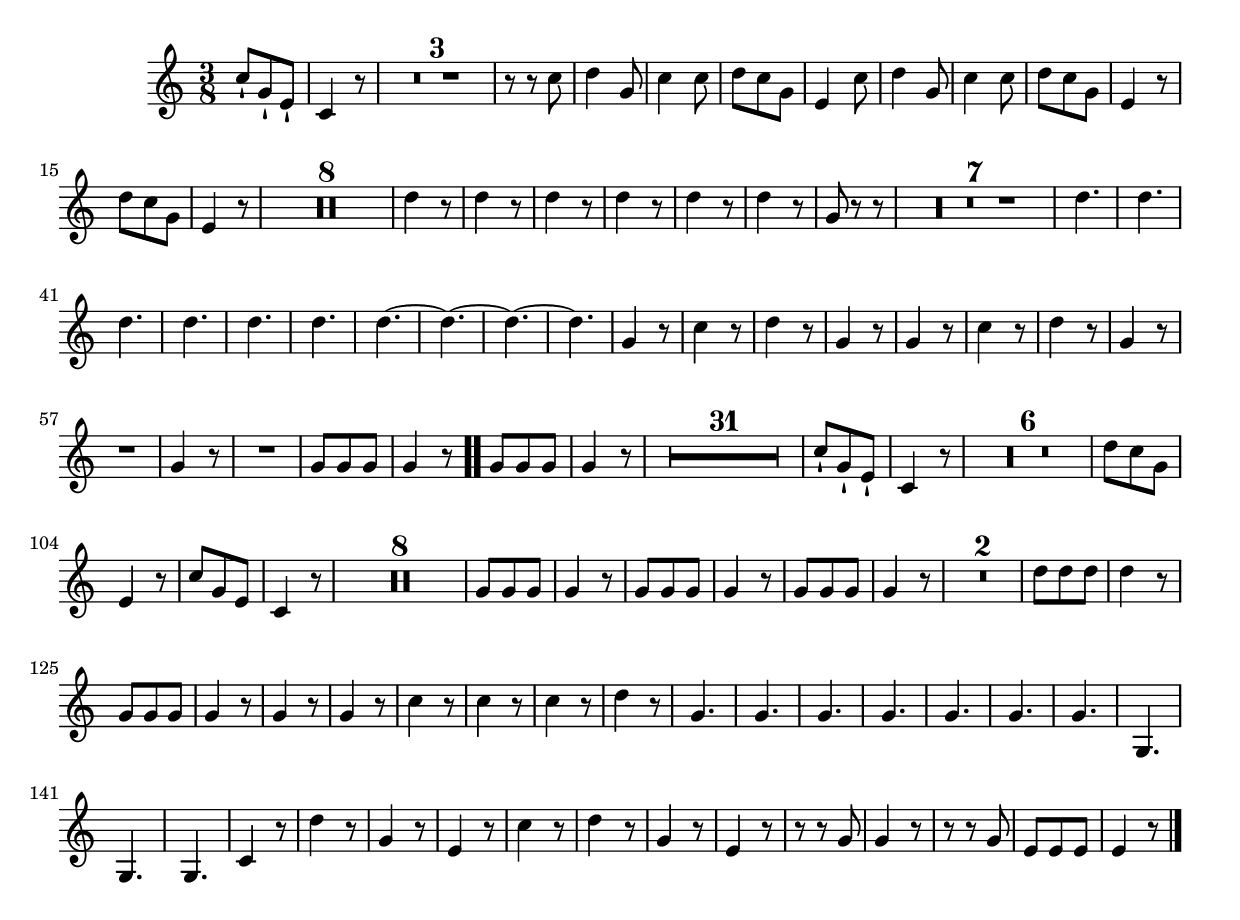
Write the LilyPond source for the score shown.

\version "2.16.0"      %Gossec - Symphonie si bémol
                        %Cor2 - 3e mvt  
\relative c''{
\clef treble
\key c \major
\time 3/8




c8-| g-| e-|
c4 r8
\set Score.skipBars = ##t R4. * 3
%
%
r8 r c'
d4 g,8
c4 c8    % SIEBER: c8 c4
d c g
e4 c'8
d4 g,8
c4 c8
d c g
e4 r8
d' c g
e4 r8
\set Score.skipBars = ##t R4. * 8
%
%
%
%
%
%
%
d'4 r8
\repeat unfold 5 {d4 r8}
%
%
%
%
g, r r
\set Score.skipBars = ##t R4. * 7
%
%
%
%
%
%
d'4.
d
d
d
d
d
d ~
d ~
d ~
d
g,4 r8
c4 r8
d4 r8
g,4 r8
g4 r8
c4 r8
d4 r8
g,4 r8
R4.
g4 r8
R4.
g8 g g
g4 r8 \bar ".|."
g8 g g
g4 r8
\set Score.skipBars = ##t R4. * 31
c8-| g-| e-|
c4 r8
\set Score.skipBars = ##t R4. * 6
%
%
%
%
%
d'8 c g
e4 r8
c' g e
c4 r8
\set Score.skipBars = ##t R4. * 8
%
%
%
%
%
%
%
g'8 g g
g4 r8
g g g
g4 r8
g g g 
g4 r8
\set Score.skipBars = ##t R4. * 2
%
d'8 d d     % SIEBER: c c c
d4 r8
g, g g
g4 r8
g4 r8
g4 r8
c4 r8
c4 r8
c4 r8
d4 r8
g,4.
\repeat unfold 6 {g}
g,
g
g
c4 r8
d'4 r8
g,4 r8
e4 r8
c'4 r8
d4 r8
g,4 r8
e4 r8
r r g
g4 r8
r r g
e e e
e4 r8 \bar "|." 
}
